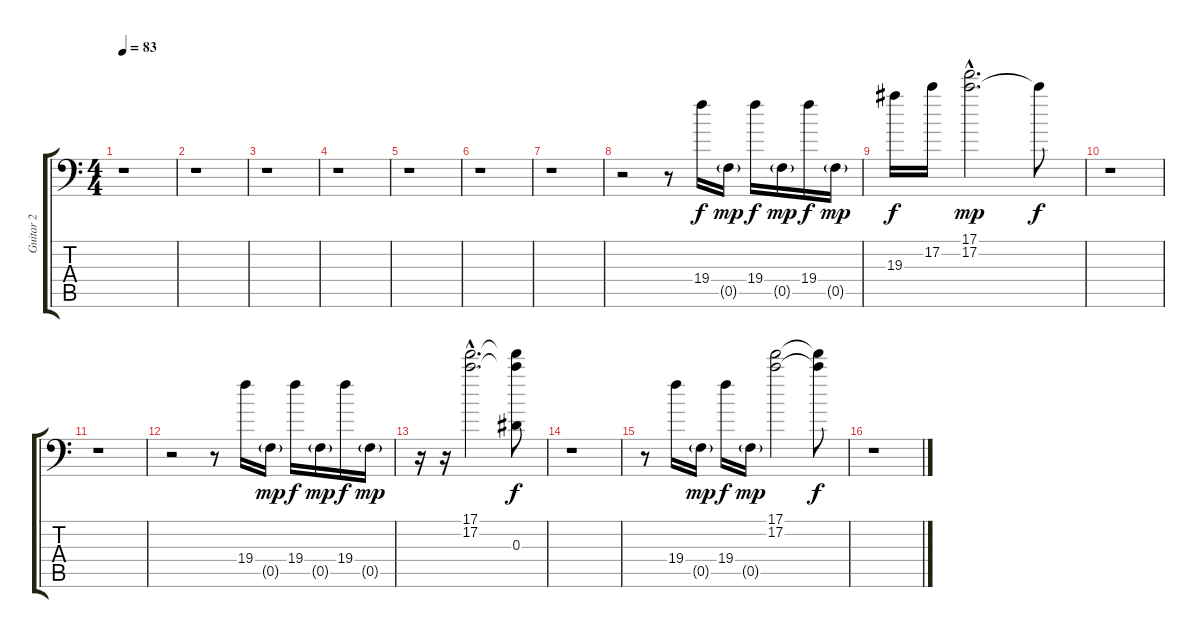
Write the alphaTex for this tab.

\track ("Guitar 2" "Guitar 2") {instrument electricguitarjazz}
\staff {score tabs}
\tuning (C4 G3 Eb3 Bb2 F2 Bb1) {hide}
\ts (4 4)
\tempo 83
\clef f4
\ks c
r.1{dy f instrument electricguitarjazz} |
r.1 |
r.1 |
r.1 |
r.1 |
r.1 |
r.1 |
r.2 r.8 19.4.16 0.5{g}.16{dy mp} 19.4.16{dy f} 0.5{g}.16{dy mp} 19.4.16{dy f} 0.5{g}.16{dy mp} |
19.3.16{dy f} 17.2.16 (17.1{hac} 17.2{hac}).2{d dy mp} 17.2{t}.8{dy f} |
r.1 |
r.1 |
r.2 r.8 19.4.16 0.5{g}.16{dy mp} 19.4.16{dy f} 0.5{g}.16{dy mp} 19.4.16{dy f} 0.5{g}.16{dy mp} |
r.16 r.16 (17.1{hac} 17.2{hac}).2{d} (17.1{t} 17.2{t} 0.3).8{dy f} |
r.1 |
r.8 19.4.16 0.5{g}.16{dy mp} 19.4.16{dy f} 0.5{g}.16{dy mp} (17.1 17.2).2 (17.1{t} 17.2{t}).8{dy f} |
r.1
